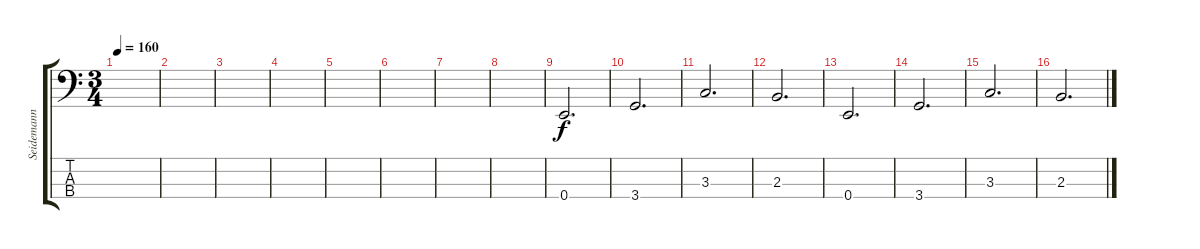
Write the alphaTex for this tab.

\track ("Seidemann" "Seidemann") {instrument electricbassfinger}
\staff {score tabs}
\tuning (G2 D2 A1 E1) {hide}
\ts (3 4)
\tempo 160
\clef f4
\ks c
|
|
|
|
|
|
|
|
0.4.2{d} |
3.4.2{d} |
3.3.2{d} |
2.3.2{d} |
0.4.2{d} |
3.4.2{d} |
3.3.2{d} |
2.3.2{d}
